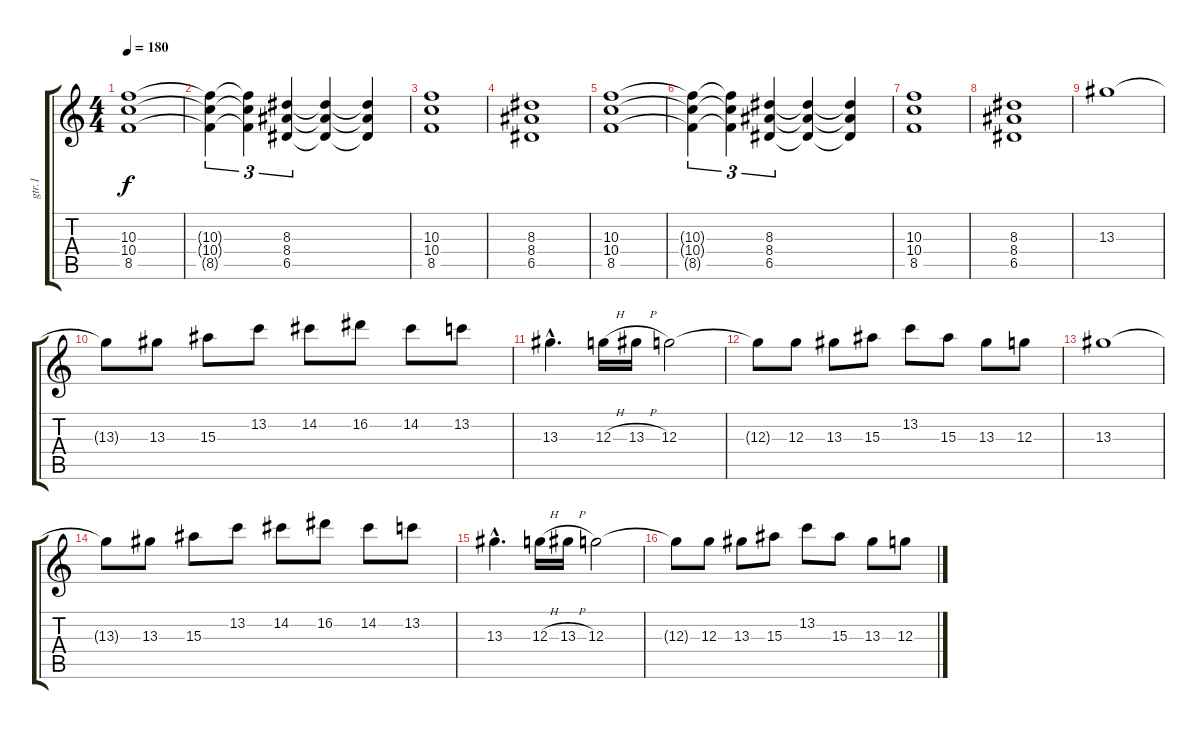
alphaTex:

\track ("gtr.1" "gtr.1") {instrument distortionguitar}
\staff {score tabs}
\tuning (E4 B3 G3 D3 A2 E2) {hide}
\ts (4 4)
\tempo 180
\clef g2
\ks c
(10.3 10.4 8.5).1{dy f} |
(10.3{t} 10.4{t} 8.5{t}).4{tu (3 2)} (10.3{t} 10.4{t} 8.5{t}).4{tu (3 2)} (8.3 8.4 6.5).4{tu (3 2)} (8.3{t} 8.4{t} 6.5{t}).4 (8.3{t} 8.4{t} 6.5{t}).4 |
(10.3 10.4 8.5).1 |
(8.3 8.4 6.5).1 |
(10.3 10.4 8.5).1 |
(10.3{t} 10.4{t} 8.5{t}).4{tu (3 2)} (10.3{t} 10.4{t} 8.5{t}).4{tu (3 2)} (8.3 8.4 6.5).4{tu (3 2)} (8.3{t} 8.4{t} 6.5{t}).4 (8.3{t} 8.4{t} 6.5{t}).4 |
(10.3 10.4 8.5).1 |
(8.3 8.4 6.5).1 |
13.3.1 |
13.3{t}.8 13.3.8 15.3.8 13.2.8 14.2.8 16.2.8 14.2.8 13.2.8 |
13.3{hac}.4{d} 12.3{h}.16 13.3{h}.16 12.3.2 |
12.3{t}.8 12.3.8 13.3.8 15.3.8 13.2.8 15.3.8 13.3.8 12.3.8 |
13.3.1 |
13.3{t}.8 13.3.8 15.3.8 13.2.8 14.2.8 16.2.8 14.2.8 13.2.8 |
13.3{hac}.4{d} 12.3{h}.16 13.3{h}.16 12.3.2 |
12.3{t}.8 12.3.8 13.3.8 15.3.8 13.2.8 15.3.8 13.3.8 12.3.8
